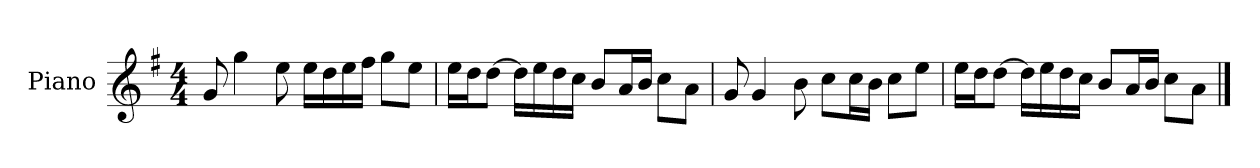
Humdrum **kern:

**kern
*part1
*staff1
*I"Piano
*I'P-no
*clefG2
*k[f#]
*M4/4
*MM90
=1
8g/
4gg\
8ee\
16ee\LL
16dd\
16ee\
16ff#\JJ
8gg\L
8ee\J
=2
16ee\LL
16dd\J
[8dd\J
16dd\LL]
16ee\
16dd\
16cc\JJ
8b/L
16a/L
16b/JJ
8cc\L
8a\J
=3
8g/
4g/
8b\
8cc\L
16cc\L
16b\JJ
8cc\L
8ee\J
!!LO:LB:g=z
=4
16ee\LL
16dd\J
[8dd\J
16dd\LL]
16ee\
16dd\
16cc\JJ
8b/L
16a/L
16b/JJ
8cc\L
8a\J
==
*-
